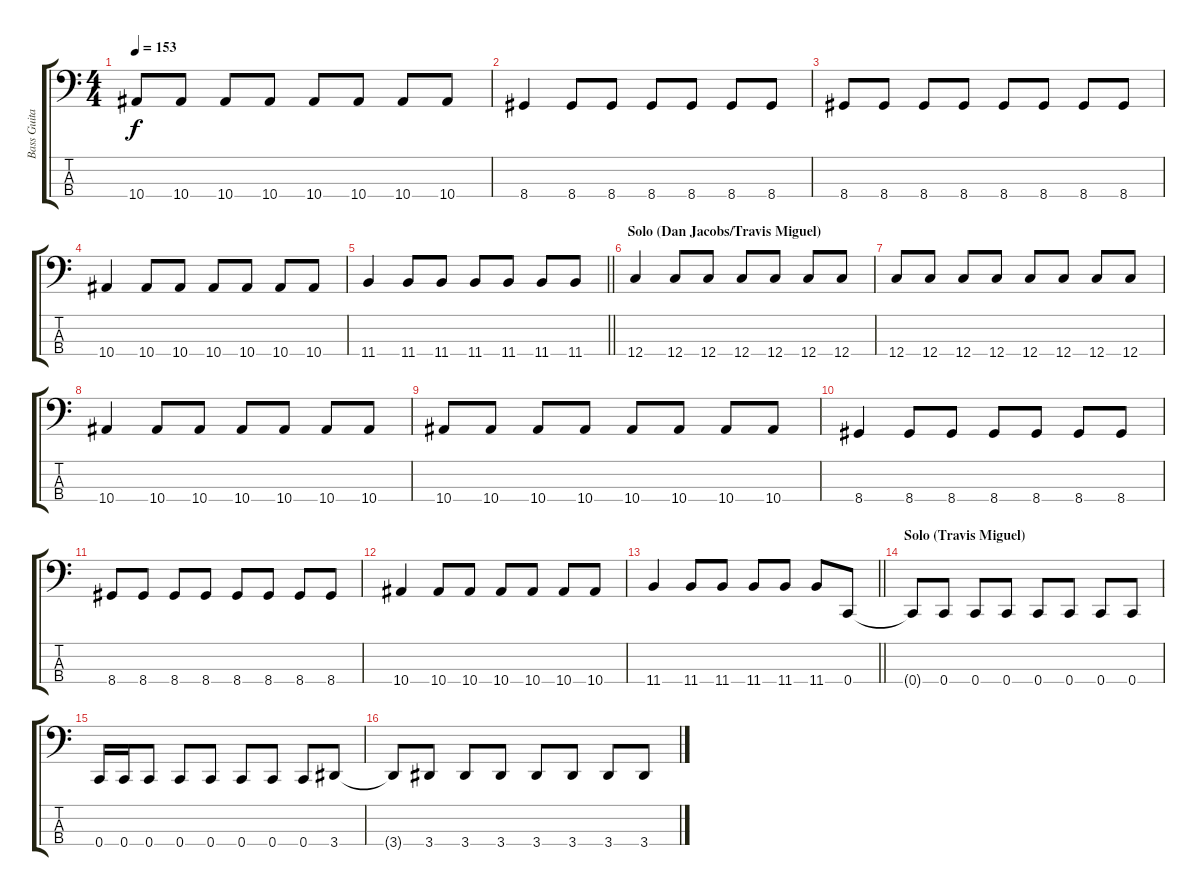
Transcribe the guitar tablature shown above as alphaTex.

\track ("Bass Guitar (Marc McKnight)" "Bass Guita") {instrument electricbasspick}
\staff {score tabs}
\tuning (F2 C2 G1 C1) {hide}
\ts (4 4)
\tempo 153
\clef f4
\ks c
10.4.8{dy f} 10.4.8 10.4.8 10.4.8 10.4.8 10.4.8 10.4.8 10.4.8 |
8.4.4 8.4.8 8.4.8 8.4.8 8.4.8 8.4.8 8.4.8 |
8.4.8 8.4.8 8.4.8 8.4.8 8.4.8 8.4.8 8.4.8 8.4.8 |
10.4.4 10.4.8 10.4.8 10.4.8 10.4.8 10.4.8 10.4.8 |
\barLineRight lightlight
11.4.4 11.4.8 11.4.8 11.4.8 11.4.8 11.4.8 11.4.8 |
\section ("" "Solo (Dan Jacobs/Travis Miguel)")
12.4.4 12.4.8 12.4.8 12.4.8 12.4.8 12.4.8 12.4.8 |
12.4.8 12.4.8 12.4.8 12.4.8 12.4.8 12.4.8 12.4.8 12.4.8 |
10.4.4 10.4.8 10.4.8 10.4.8 10.4.8 10.4.8 10.4.8 |
10.4.8 10.4.8 10.4.8 10.4.8 10.4.8 10.4.8 10.4.8 10.4.8 |
8.4.4 8.4.8 8.4.8 8.4.8 8.4.8 8.4.8 8.4.8 |
8.4.8 8.4.8 8.4.8 8.4.8 8.4.8 8.4.8 8.4.8 8.4.8 |
10.4.4 10.4.8 10.4.8 10.4.8 10.4.8 10.4.8 10.4.8 |
\barLineRight lightlight
11.4.4 11.4.8 11.4.8 11.4.8 11.4.8 11.4.8 0.4.8 |
\section ("" "Solo (Travis Miguel)")
0.4{t}.8 0.4.8 0.4.8 0.4.8 0.4.8 0.4.8 0.4.8 0.4.8 |
0.4.16 0.4.16 0.4.8 0.4.8 0.4.8 0.4.8 0.4.8 0.4.8 3.4.8 |
3.4{t}.8 3.4.8 3.4.8 3.4.8 3.4.8 3.4.8 3.4.8 3.4.8
